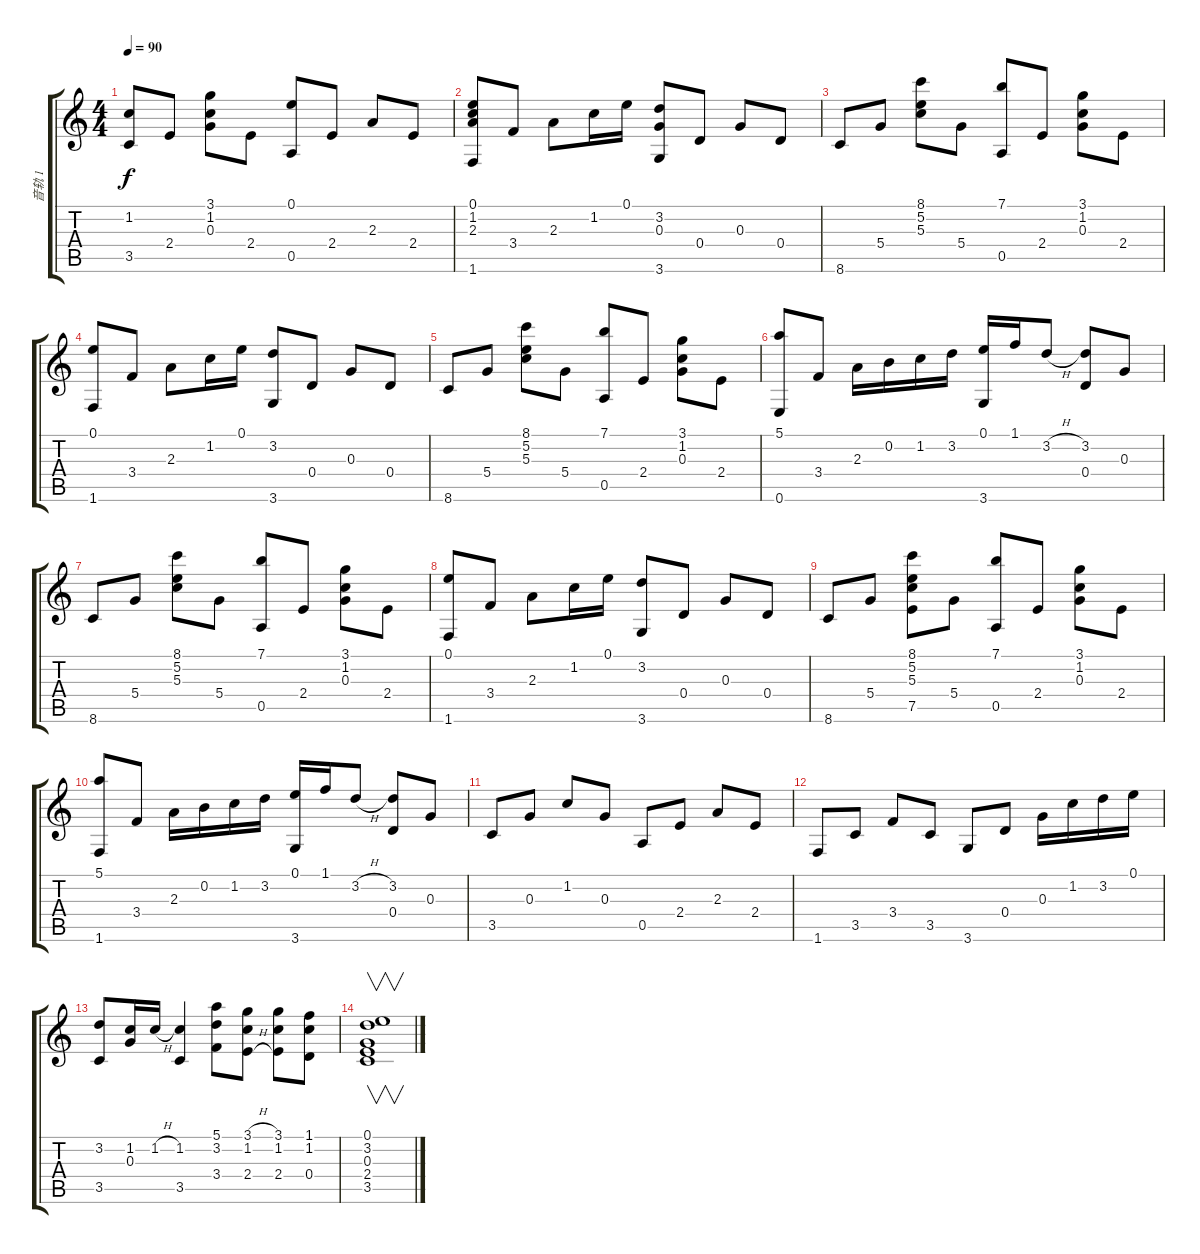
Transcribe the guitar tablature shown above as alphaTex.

\track ("音轨 1" "音轨 1") {instrument acousticguitarsteel}
\staff {score tabs}
\tuning (E4 B3 G3 D3 A2 E2) {hide}
\ts (4 4)
\tempo 90
\clef g2
\ks c
(1.2 3.5).8{dy f} 2.4.8 (3.1 1.2 0.3).8 2.4.8 (0.1 0.5).8 2.4.8 2.3.8 2.4.8 |
(0.1 1.2 2.3 1.6).8 3.4.8 2.3.8 1.2.16 0.1.16 (3.2 0.3 3.6).8 0.4.8 0.3.8 0.4.8 |
8.6.8 5.4.8 (8.1 5.2 5.3).8 5.4.8 (7.1 0.5).8 2.4.8 (3.1 1.2 0.3).8 2.4.8 |
(0.1 1.6).8 3.4.8 2.3.8 1.2.16 0.1.16 (3.2 3.6).8 0.4.8 0.3.8 0.4.8 |
8.6.8 5.4.8 (8.1 5.2 5.3).8 5.4.8 (7.1 0.5).8 2.4.8 (3.1 1.2 0.3).8 2.4.8 |
(5.1 0.6).8 3.4.8 2.3.16 0.2.16 1.2.16 3.2.16 (0.1 3.6).16 1.1.16 3.2{h}.8 (3.2 0.4).8 0.3.8 |
8.6.8 5.4.8 (8.1 5.2 5.3).8 5.4.8 (7.1 0.5).8 2.4.8 (3.1 1.2 0.3).8 2.4.8 |
(0.1 1.6).8 3.4.8 2.3.8 1.2.16 0.1.16 (3.2 3.6).8 0.4.8 0.3.8 0.4.8 |
8.6.8 5.4.8 (8.1 5.2 5.3 7.5).8 5.4.8 (7.1 0.5).8 2.4.8 (3.1 1.2 0.3).8 2.4.8 |
(5.1 1.6).8 3.4.8 2.3.16 0.2.16 1.2.16 3.2.16 (0.1 3.6).16 1.1.16 3.2{h}.8 (3.2 0.4).8 0.3.8 |
3.5.8 0.3.8 1.2.8 0.3.8 0.5.8 2.4.8 2.3.8 2.4.8 |
1.6.8 3.5.8 3.4.8 3.5.8 3.6.8 0.4.8 0.3.16 1.2.16 3.2.16 0.1.16 |
(3.2 3.5).8 (1.2 0.3).16 1.2{h}.16 (1.2 3.5).4 (5.1 3.2 3.4).8 (3.1{h} 1.2{h} 2.4{h}).8 (3.1 1.2 2.4).8 (1.1 1.2 0.4).8 |
(0.1 3.2 0.3 2.4 3.5).1{v}
